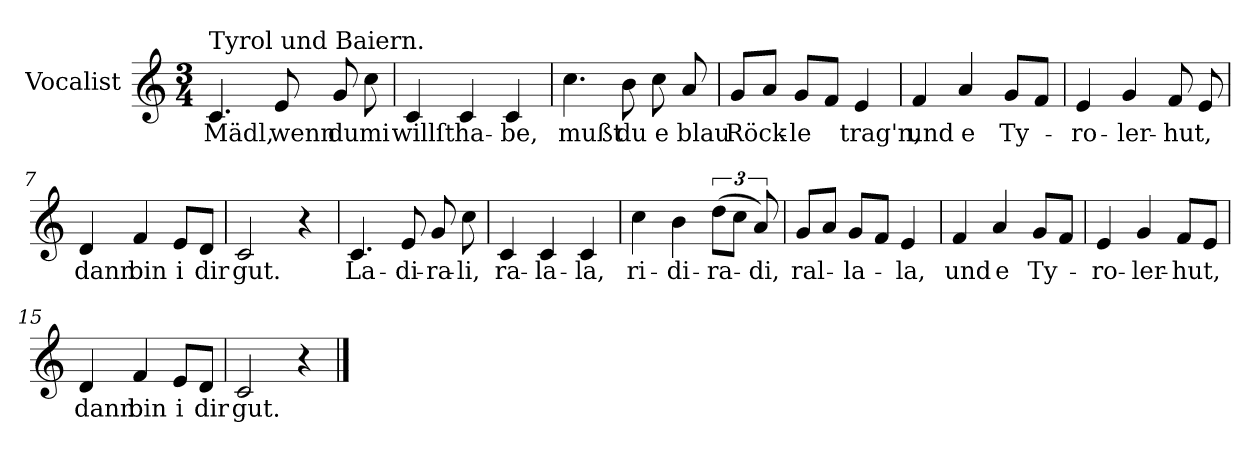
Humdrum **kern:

**kern	**text
*part1	*part1
*staff1	*staff1
*I"Vocalist	*
*k[]	*
*C:	*
*M3/4	*
=1	=1
!LO:TX:a:t=Tyrol und Baiern.	!
4.c	Mädl,
8e	wenn
8g	du
8cc	mi
=2	=2
4c	willſt
4c	ha-
4c	-be,
=3	=3
4.cc	mußt
8b	du
8cc	e
8a	blau
=4	=4
8gL	Röck-
8aJ	.
8gL	-le
8fJ	.
4e	trag'n,
=5	=5
4f	und
4a	e
8gL	Ty-
8fJ	.
=6	=6
4e	-ro-
4g	-ler-
8f	-hut,
8e	.
=7	=7
4d	dann
4f	bin
8eL	i
8dJ	dir
=8	=8
2c	gut.
4r	.
=9	=9
4.c	La-
8e	-di-
8g	-ra-
8cc	-li,
=10	=10
4c	ra-
4c	-la-
4c	-la,
=11	=11
4cc	ri-
4b	-di-
(12ddL	-ra-
12ccJ	.
12a)	-di,
=12	=12
8gL	ral-
8aJ	.
8gL	-la-
8fJ	.
4e	-la,
=13	=13
4f	und
4a	e
8gL	Ty-
8fJ	.
=14	=14
4e	-ro-
4g	-ler-
8fL	-hut,
8eJ	.
=15	=15
4d	dann
4f	bin
8eL	i
8dJ	dir
=16	=16
2c	gut.
4r	.
==	==
*-	*-
